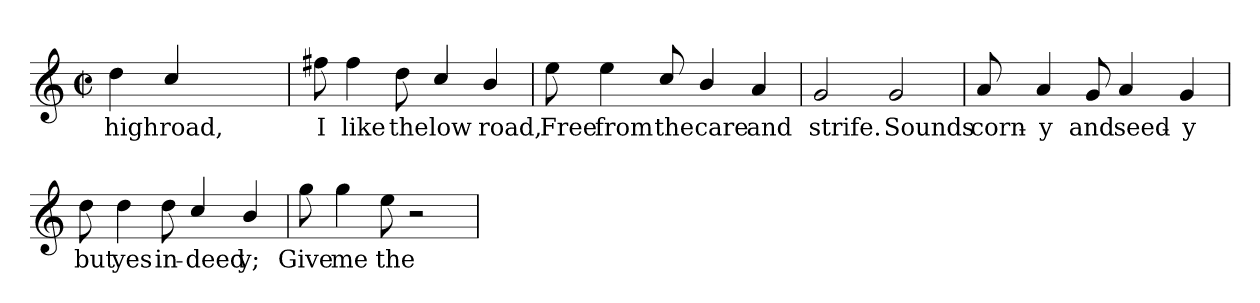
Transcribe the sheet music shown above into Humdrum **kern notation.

**kern	**text
*part1	*part1
*staff1	*staff1
*M2/2	*
*met(c|)	*
=	=
!	!LO:LY:b
4dd\	high
!	!LO:LY:b
4cc/	road,
2ryy	.
=	=
!	!LO:LY:b
8ff#i\	I
!	!LO:LY:b
4ff#\	like
!	!LO:LY:b
8dd\	the
!	!LO:LY:b
4cc/	low
!	!LO:LY:b
4bi/	road,
=	=
!	!LO:LY:b
8ee\	Free
!	!LO:LY:b
4ee\	from
!	!LO:LY:b
8cci/	the
!	!LO:LY:b
4b/	care
!	!LO:LY:b
4a/	and
=	=
!	!LO:LY:b
2g/	strife.
!	!LO:LY:b
2g/	Sounds
=	=
!	!LO:LY:b
8a/	corn-
!	!LO:LY:b
4ai/	-y
!	!LO:LY:b
8g/	and
!	!LO:LY:b
4a/	seed-
!	!LO:LY:b
4g/	-y
=	=
!	!LO:LY:b
8ddi\	but
!	!LO:LY:b
4dd\	yes
!	!LO:LY:b
8dd\	-in-
!	!LO:LY:b
4cci/	-deed
!	!LO:LY:b
4b/	y;
=	=
!	!LO:LY:b
8ggi\	Give
!	!LO:LY:b
4gg\	me
!	!LO:LY:b
8ee\	the
2r	.
=	=
*-	*-
